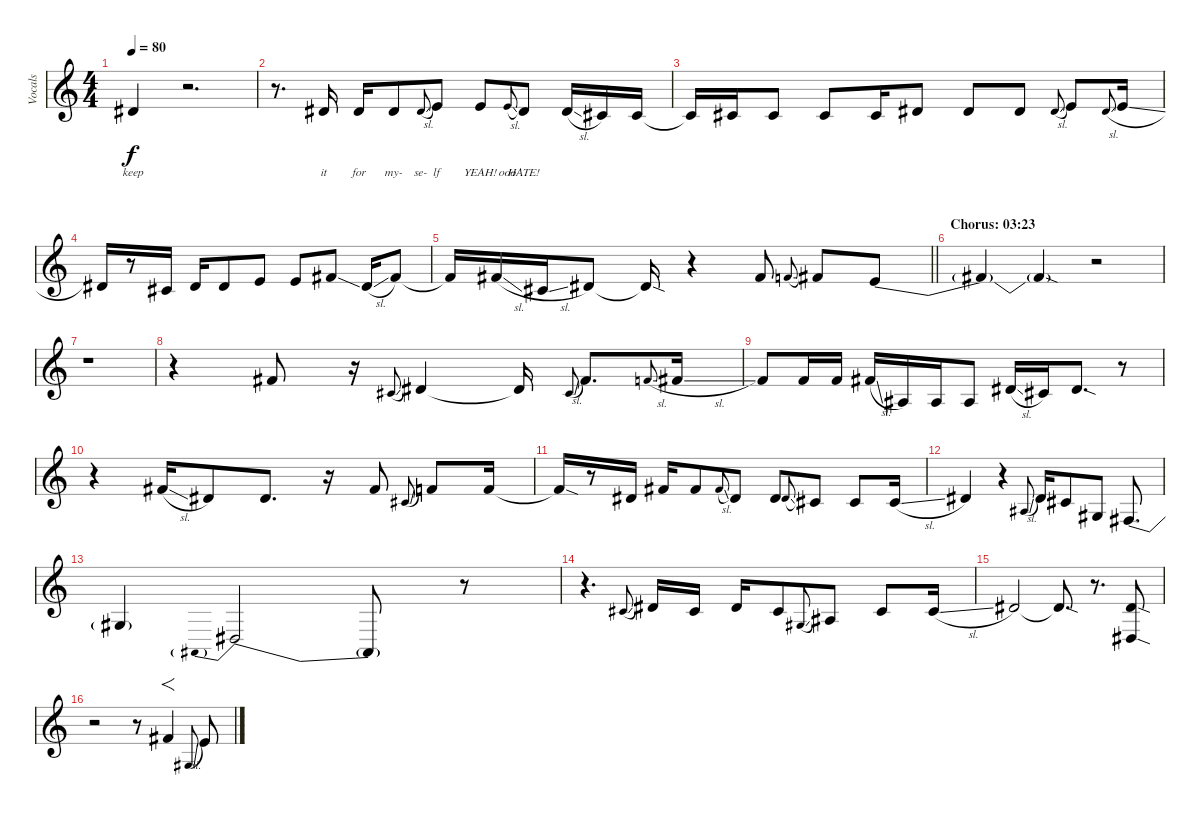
\track ("Vocals" "Vocals") {instrument synthbrass1}
\staff {score}
\tuning (Eb4 Bb3 Gb3 Db3 Ab2 Eb2) {hide}
\ts (4 4)
\tempo 80
\clef g2
\ks c
9.3.4{lyrics (0 "keep") lyrics (1 "") lyrics (2 "") lyrics (3 "") lyrics (4 "") dy f} r.2{d} |
r.8{d} 9.3.16{lyrics (0 "it") lyrics (1 "") lyrics (2 "") lyrics (3 "") lyrics (4 "")} 9.3.16{lyrics (0 "for") lyrics (1 "") lyrics (2 "") lyrics (3 "") lyrics (4 "")} 9.3.8{lyrics (0 "my-") lyrics (1 "") lyrics (2 "") lyrics (3 "") lyrics (4 "")} 9.3{sl}.8{lyrics (0 "se-") lyrics (1 "") lyrics (2 "") lyrics (3 "") lyrics (4 "") gr onbeat} 10.3.8{lyrics (0 "lf") lyrics (1 "") lyrics (2 "") lyrics (3 "") lyrics (4 "")} 10.3.8{lyrics (0 "YEAH!") lyrics (1 "") lyrics (2 "") lyrics (3 "") lyrics (4 "")} 10.3{sl}.8{lyrics (0 "ooo") lyrics (1 "") lyrics (2 "") lyrics (3 "") lyrics (4 "") gr onbeat} 9.3.8{lyrics (0 "HATE!") lyrics (1 "") lyrics (2 "") lyrics (3 "") lyrics (4 "")} 9.3{sl}.16 7.3.16 7.3.16 |
7.3{t}.16 7.3.16 7.3.8 7.3.8 7.3.16 9.3.8 9.3.8 9.3.8 9.3{sl}.8{gr onbeat} 10.3.8 9.3{sl}.8{gr onbeat} 10.3{sl}.16 |
9.3.16 r.8 7.3.16 9.3.16 9.3.8 10.3.8 10.3.8 12.3{ss}.8 9.3{sl}.16 12.3.8 |
\barLineRight lightlight
12.3{t}.16 12.3{sl}.16 7.3{sl}.16 9.3.8 9.3{sod t}.16 r.4 12.3.8 11.3{sl}.8{gr onbeat} 12.3.8 10.3{be (bend 0 0 60 4)}.8 |
\section ("" "Chorus: 03:23")
10.3{t}.4 10.3{sod t}.4 r.2 |
r.1 |
r.4 12.3.8 r.16 7.3{sl}.8{gr onbeat} 9.3.4 9.3{t}.16 7.3{sl}.8{gr onbeat} 12.3.8{d} 11.3{sl}.8{gr onbeat} 12.3{sl}.16 |
11.3.8 11.3.16 11.3.16 12.3{sl}.16 4.3.16 4.3.16 4.3.8 9.3{sl}.16 7.3.16 9.3{sod}.8{d} r.8 |
r.4 12.3{sl}.16 9.3.8 9.3.8{d} r.16 12.3.8 7.3{sl}.8{gr onbeat} 11.3.8 11.3.16 |
11.3{sod t}.16 r.8 9.3.16 12.3.16 12.3.8 12.3{sl}.8{gr onbeat} 9.3.8 9.3.8 9.3{sl}.8{gr onbeat} 7.3.8 7.3.8 7.3{sl}.16 |
9.3.4 r.4 4.3{sl}.8{gr onbeat} 9.3.16 7.3.8 7.4{be (custom 0 0 15 4 30 0 60 0)}.8 5.4{be (bend 0 0 60 4)}.8{d} |
5.4{t}.4 2.5{be (prebendrelease 0 10 60 0)}.2 2.5{t}.8 r.8 |
r.4{d} 7.3{sl}.8{gr onbeat} 9.3.16 7.3.16 9.3.16 7.3.8 2.3{sl}.8{gr onbeat} 4.3.8 7.3.8 7.3{sl}.16 |
9.3.2 9.3{sod t}.8{d} r.8{d} (9.3{sod} 7.5{sod}).8 |
r.2 r.8 12.3.4{f} 2.3{sl}.8{gr onbeat} 10.3.8
